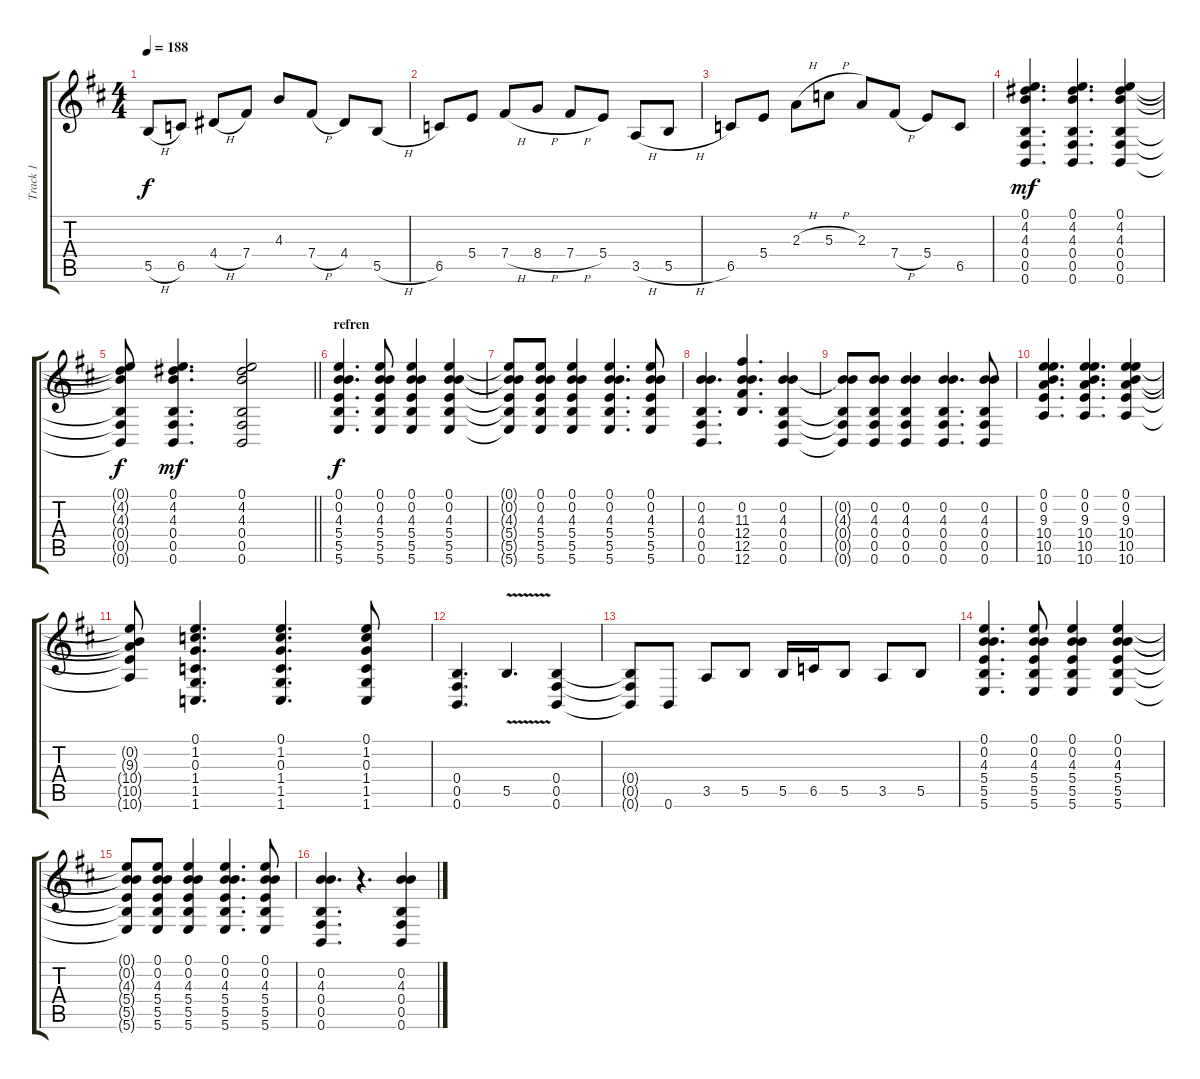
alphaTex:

\track ("Track 1" "Track 1") {instrument overdrivenguitar}
\staff {score tabs}
\tuning (E4 B3 G3 B2 Gb2 B1) {hide}
\ts (4 4)
\tempo 188
\clef g2
\ks bminor
5.5{h}.8{dy f} 6.5.8 4.4{h}.8 7.4.8 4.3.8 7.4{h}.8 4.4.8 5.5{h}.8 |
6.5.8 5.4.8 7.4{h}.8 8.4{h}.8 7.4{h}.8 5.4.8 3.5{h}.8 5.5{h}.8 |
6.5.8 5.4.8 2.3{h}.8 5.3{h}.8 2.3.8 7.4{h}.8 5.4.8 6.5.8 |
(0.1 4.2 4.3 0.4 0.5 0.6).4{d dy mf} (0.1 4.2 4.3 0.4 0.5 0.6).4{d} (0.1 4.2 4.3 0.4 0.5 0.6).4 |
\barLineRight lightlight
(0.1{t} 4.2{t} 4.3{t} 0.4{t} 0.5{t} 0.6{t}).8{dy f} (0.1 4.2 4.3 0.4 0.5 0.6).4{d dy mf} (0.1 4.2 4.3 0.4 0.5 0.6).2 |
\section ("" "refren")
(0.1 0.2 4.3 5.4 5.5 5.6).4{d dy f} (0.1 0.2 4.3 5.4 5.5 5.6).8 (0.1 0.2 4.3 5.4 5.5 5.6).4 (0.1 0.2 4.3 5.4 5.5 5.6).4 |
(0.1{t} 0.2{t} 4.3{t} 5.4{t} 5.5{t} 5.6{t}).8 (0.1 0.2 4.3 5.4 5.5 5.6).8 (0.1 0.2 4.3 5.4 5.5 5.6).4 (0.1 0.2 4.3 5.4 5.5 5.6).4{d} (0.1 0.2 4.3 5.4 5.5 5.6).8 |
(0.2 4.3 0.4 0.5 0.6).4{d} (0.2 11.3 12.4 12.5 12.6).4{d} (0.2 4.3 0.4 0.5 0.6).4 |
(0.2{t} 4.3{t} 0.4{t} 0.5{t} 0.6{t}).8 (0.2 4.3 0.4 0.5 0.6).8 (0.2 4.3 0.4 0.5 0.6).4 (0.2 4.3 0.4 0.5 0.6).4{d} (0.2 4.3 0.4 0.5 0.6).8 |
(0.1 0.2 9.3 10.4 10.5 10.6).4{d} (0.1 0.2 9.3 10.4 10.5 10.6).4{d} (0.1 0.2 9.3 10.4 10.5 10.6).4 |
(0.2{t} 9.3{t} 10.4{t} 10.5{t} 10.6{t}).8 (0.1 1.2 0.3 1.4 1.5 1.6).4{d} (0.1 1.2 0.3 1.4 1.5 1.6).4{d} (0.1 1.2 0.3 1.4 1.5 1.6).8 |
(0.4 0.5 0.6).4{d} 5.5{v}.4{d} (0.4 0.5 0.6).4 |
(0.4{t} 0.5{t} 0.6{t}).8 0.6.8 3.5.8 5.5.8 5.5.16 6.5.16 5.5.8 3.5.8 5.5.8 |
(0.1 0.2 4.3 5.4 5.5 5.6).4{d} (0.1 0.2 4.3 5.4 5.5 5.6).8 (0.1 0.2 4.3 5.4 5.5 5.6).4 (0.1 0.2 4.3 5.4 5.5 5.6).4 |
(0.1{t} 0.2{t} 4.3{t} 5.4{t} 5.5{t} 5.6{t}).8 (0.1 0.2 4.3 5.4 5.5 5.6).8 (0.1 0.2 4.3 5.4 5.5 5.6).4 (0.1 0.2 4.3 5.4 5.5 5.6).4{d} (0.1 0.2 4.3 5.4 5.5 5.6).8 |
(0.2 4.3 0.4 0.5 0.6).4{d} r.4{d} (0.2 4.3 0.4 0.5 0.6).4
